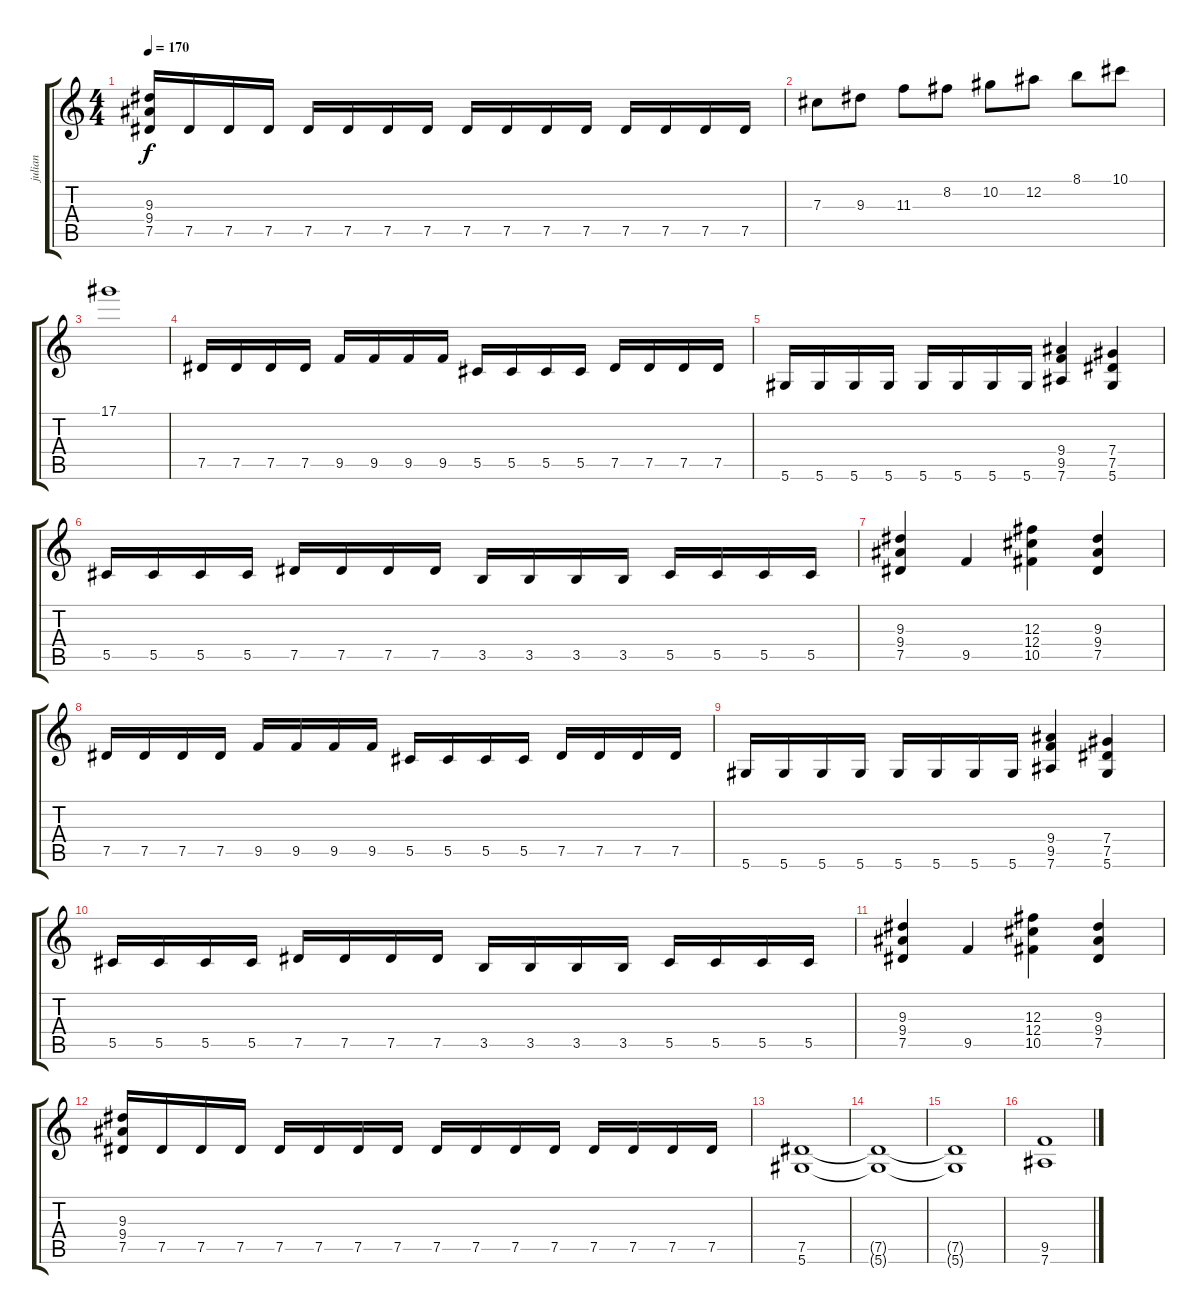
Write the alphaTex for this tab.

\track ("julian" "julian") {instrument overdrivenguitar}
\staff {score tabs}
\tuning (Eb4 Bb3 Gb3 Db3 Ab2 Eb2) {hide}
\ts (4 4)
\tempo 170
\clef g2
\ks c
(9.3 9.4 7.5).16{dy f} 7.5.16 7.5.16 7.5.16 7.5.16 7.5.16 7.5.16 7.5.16 7.5.16 7.5.16 7.5.16 7.5.16 7.5.16 7.5.16 7.5.16 7.5.16 |
7.3.8 9.3.8 11.3.8 8.2.8 10.2.8 12.2.8 8.1.8 10.1.8 |
17.1.1 |
7.5.16 7.5.16 7.5.16 7.5.16 9.5.16 9.5.16 9.5.16 9.5.16 5.5.16 5.5.16 5.5.16 5.5.16 7.5.16 7.5.16 7.5.16 7.5.16 |
5.6.16 5.6.16 5.6.16 5.6.16 5.6.16 5.6.16 5.6.16 5.6.16 (9.4 9.5 7.6).4 (7.4 7.5 5.6).4 |
5.5.16 5.5.16 5.5.16 5.5.16 7.5.16 7.5.16 7.5.16 7.5.16 3.5.16 3.5.16 3.5.16 3.5.16 5.5.16 5.5.16 5.5.16 5.5.16 |
(9.3 9.4 7.5).4 9.5.4 (12.3 12.4 10.5).4 (9.3 9.4 7.5).4 |
7.5.16 7.5.16 7.5.16 7.5.16 9.5.16 9.5.16 9.5.16 9.5.16 5.5.16 5.5.16 5.5.16 5.5.16 7.5.16 7.5.16 7.5.16 7.5.16 |
5.6.16 5.6.16 5.6.16 5.6.16 5.6.16 5.6.16 5.6.16 5.6.16 (9.4 9.5 7.6).4 (7.4 7.5 5.6).4 |
5.5.16 5.5.16 5.5.16 5.5.16 7.5.16 7.5.16 7.5.16 7.5.16 3.5.16 3.5.16 3.5.16 3.5.16 5.5.16 5.5.16 5.5.16 5.5.16 |
(9.3 9.4 7.5).4 9.5.4 (12.3 12.4 10.5).4 (9.3 9.4 7.5).4 |
(9.3 9.4 7.5).16 7.5.16 7.5.16 7.5.16 7.5.16 7.5.16 7.5.16 7.5.16 7.5.16 7.5.16 7.5.16 7.5.16 7.5.16 7.5.16 7.5.16 7.5.16 |
(7.5 5.6).1 |
(7.5{t} 5.6{t}).1 |
(7.5{t} 5.6{t}).1 |
(9.5 7.6).1
